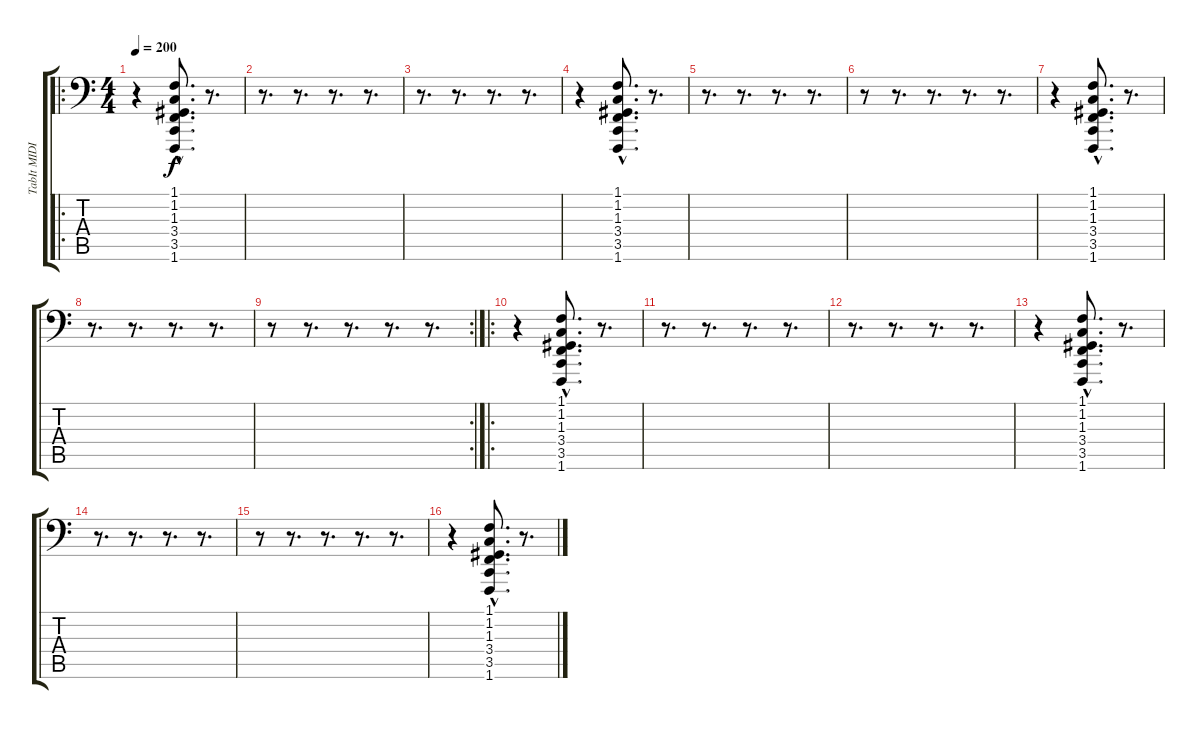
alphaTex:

\track ("TabIt MIDI - Track 5" "TabIt MIDI") {instrument musicbox}
\staff {score tabs}
\tuning (E3 B2 G2 D2 A1 E1) {hide}
\ro
\ts (4 4)
\tempo 200
\clef f4
\ks c
r.4{dy f instrument musicbox} (1.1{hac} 1.2{hac} 1.3{hac} 3.4{hac} 3.5{hac} 1.6{hac}).8{d} r.8{d} |
r.8{d} r.8{d} r.8{d} r.8{d} |
r.8{d} r.8{d} r.8{d} r.8{d} |
r.4 (1.1{hac} 1.2{hac} 1.3{hac} 3.4{hac} 3.5{hac} 1.6{hac}).8{d} r.8{d} |
r.8{d} r.8{d} r.8{d} r.8{d} |
r.8 r.8{d} r.8{d} r.8{d} r.8{d} |
r.4 (1.1{hac} 1.2{hac} 1.3{hac} 3.4{hac} 3.5{hac} 1.6{hac}).8{d} r.8{d} |
r.8{d} r.8{d} r.8{d} r.8{d} |
\rc 2
r.8 r.8{d} r.8{d} r.8{d} r.8{d} |
\ro
r.4 (1.1{hac} 1.2{hac} 1.3{hac} 3.4{hac} 3.5{hac} 1.6{hac}).8{d} r.8{d} |
r.8{d} r.8{d} r.8{d} r.8{d} |
r.8{d} r.8{d} r.8{d} r.8{d} |
r.4 (1.1{hac} 1.2{hac} 1.3{hac} 3.4{hac} 3.5{hac} 1.6{hac}).8{d} r.8{d} |
r.8{d} r.8{d} r.8{d} r.8{d} |
r.8 r.8{d} r.8{d} r.8{d} r.8{d} |
r.4 (1.1{hac} 1.2{hac} 1.3{hac} 3.4{hac} 3.5{hac} 1.6{hac}).8{d} r.8{d}
